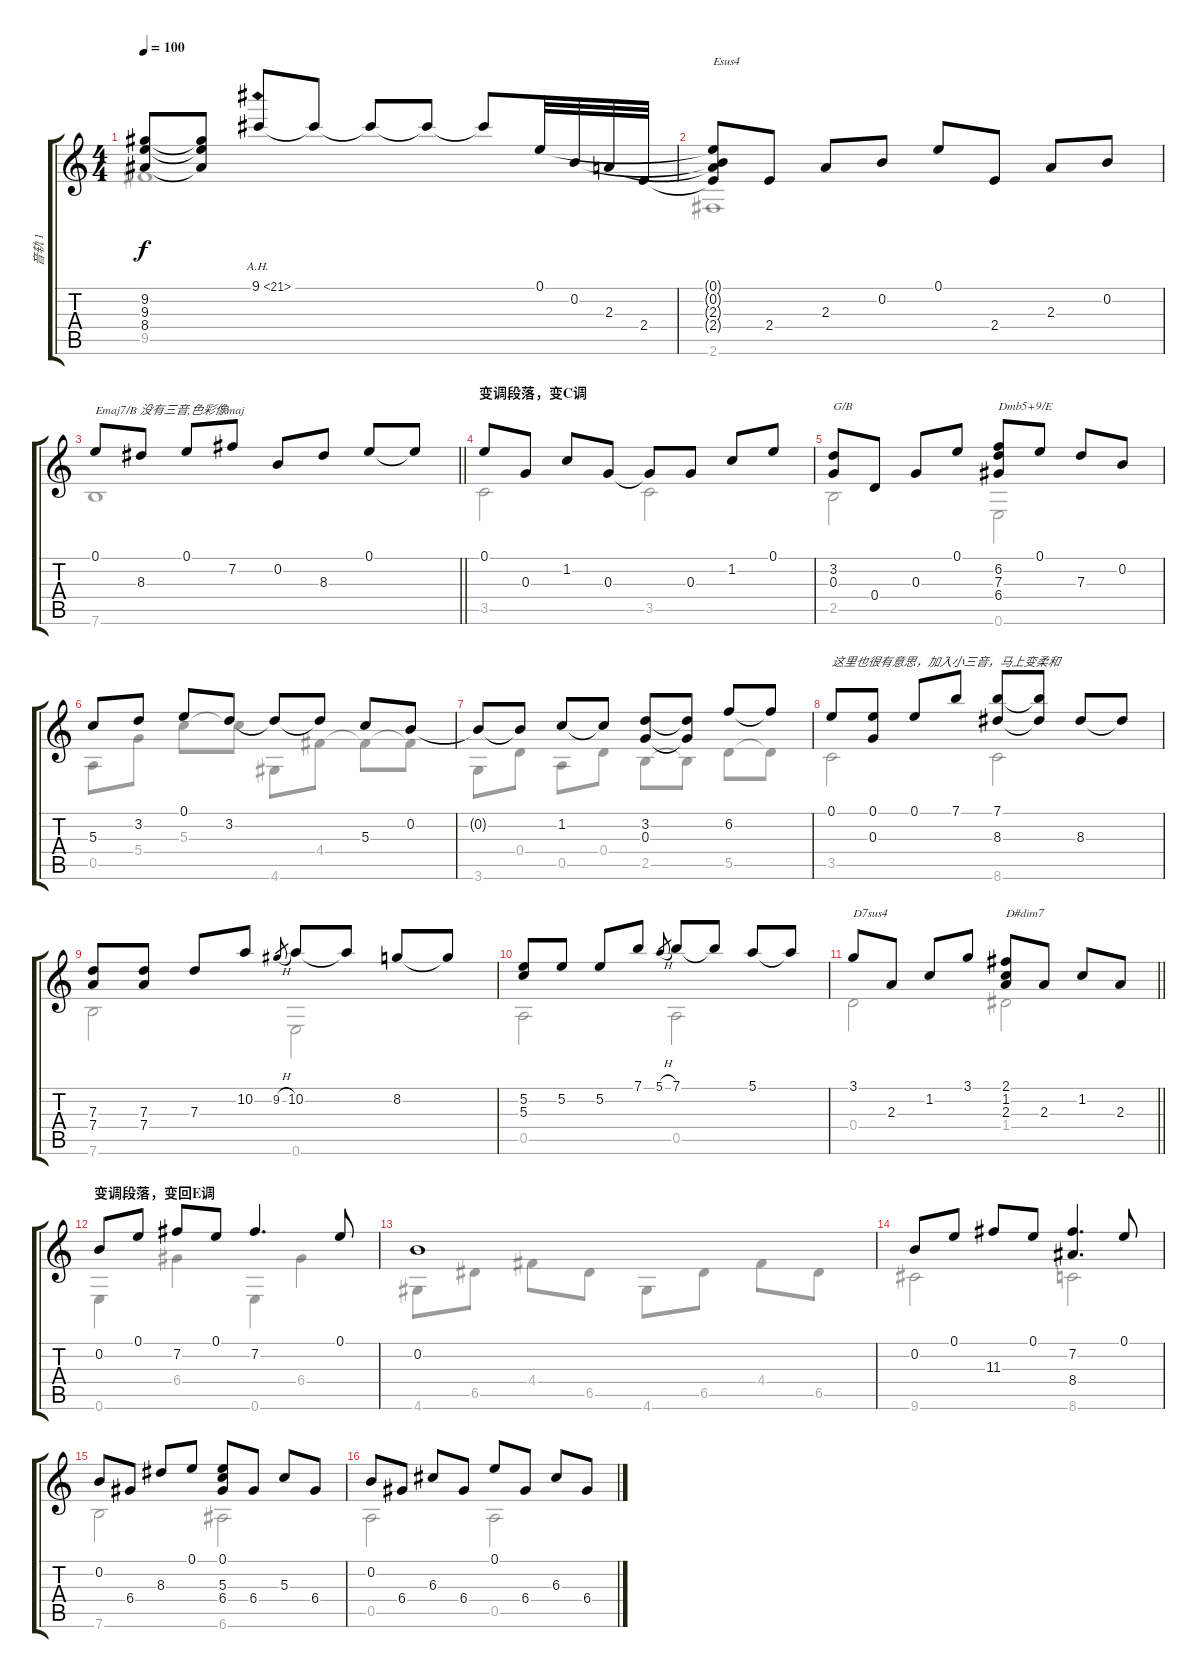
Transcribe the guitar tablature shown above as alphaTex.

\track ("音轨 1" "音轨 1") {instrument acousticguitarsteel}
\staff {score tabs}
\tuning (E4 B3 G3 D3 A2 E2) {hide}
\voice
\ts (4 4)
\tempo 100
\clef g2
\ks c
(9.2 9.3 8.4).8{dy f} (9.2{t} 9.3{t} 8.4{t}).8 9.1{ah 12}.8 9.1{t}.8 9.1{t}.8 9.1{t}.8 9.1{t}.8 0.1.32 0.2.32 2.3.32 2.4.32 |
(0.1{t} 0.2{t} 2.3{t} 2.4{t}).8{txt "Esus4"} 2.4.8 2.3.8 0.2.8 0.1.8 2.4.8 2.3.8 0.2.8 |
\barLineRight lightlight
0.1.8{txt "Emaj7/B 没有三音,色彩像maj"} 8.3.8 0.1.8 7.2.8 0.2.8 8.3.8 0.1.8 0.1{t}.8 |
\section ("" "变调段落，变C调")
0.1.8 0.3.8 1.2.8 0.3.8 0.3{t}.8 0.3.8 1.2.8 0.1.8 |
(3.2 0.3).8{txt "G/B"} 0.4.8 0.3.8 0.1.8 (6.2 7.3 6.4).8{txt "Dmb5+9/E"} 0.1.8 7.3.8 0.2.8 |
5.3.8 3.2.8 0.1.8 3.2.8 3.2{t}.8 3.2{t}.8 5.3.8 0.2.8 |
0.2{t}.8 0.2{t}.8 1.2.8 1.2{t}.8 (3.2 0.3).8 (3.2{t} 0.3{t}).8 6.2.8 6.2{t}.8 |
0.1.8{txt "这里也很有意思，加入小三音，马上变柔和"} (0.1 0.3).8 0.1.8 7.1.8 (7.1 8.3).8 (7.1{t} 8.3{t}).8 8.3.8 8.3{t}.8 |
(7.3 7.4).8 (7.3 7.4).8 7.3.8 10.2.8 9.2{h}.8{gr} 10.2.8 10.2{t}.8 8.2.8 8.2{t}.8 |
(5.2 5.3).8 5.2.8 5.2.8 7.1.8 5.1{h}.8{gr} 7.1.8 7.1{t}.8 5.1.8 5.1{t}.8 |
\barLineRight lightlight
3.1.8{txt "D7sus4"} 2.3.8 1.2.8 3.1.8 (2.1 1.2 2.3).8{txt "D#dim7"} 2.3.8 1.2.8 2.3.8 |
\section ("" "变调段落，变回E调")
0.2.8 0.1.8 7.2.8 0.1.8 7.2.4{d} 0.1.8 |
0.2.1 |
0.2.8 0.1.8 11.3.8 0.1.8 (7.2 8.4).4{d} 0.1.8 |
0.2.8 6.4.8 8.3.8 0.1.8 (0.1 5.3 6.4).8 6.4.8 5.3.8 6.4.8 |
0.2.8 6.4.8 6.3.8 6.4.8 0.1.8 6.4.8 6.3.8 6.4.8
\voice
\clef g2
\ottava regular
\simile none
\ks c
9.5.1{dy f} |
2.6.1 |
\barLineRight lightlight
7.6.1 |
3.5.2 3.5.2 |
2.5.2 0.6.2 |
0.5.8 5.4.8 5.3.8 5.3{t}.8 4.6.8 4.4.8 4.4{t}.8 4.4{t}.8 |
3.6.8 0.4.8 0.5.8 0.4.8 2.5.8 2.5{t}.8 5.5.8 5.5{t}.8 |
3.5.2 8.6.2 |
7.6.2 0.6.2 |
0.5.2 0.5.2 |
\barLineRight lightlight
0.4.2 1.4.2 |
0.6.4 6.4.4 0.6.4 6.4.4 |
4.6.8 6.5.8 4.4.8 6.5.8 4.6.8 6.5.8 4.4.8 6.5.8 |
9.6.2 8.6.2 |
7.6.2 6.6.2 |
0.5.2 0.5.2
